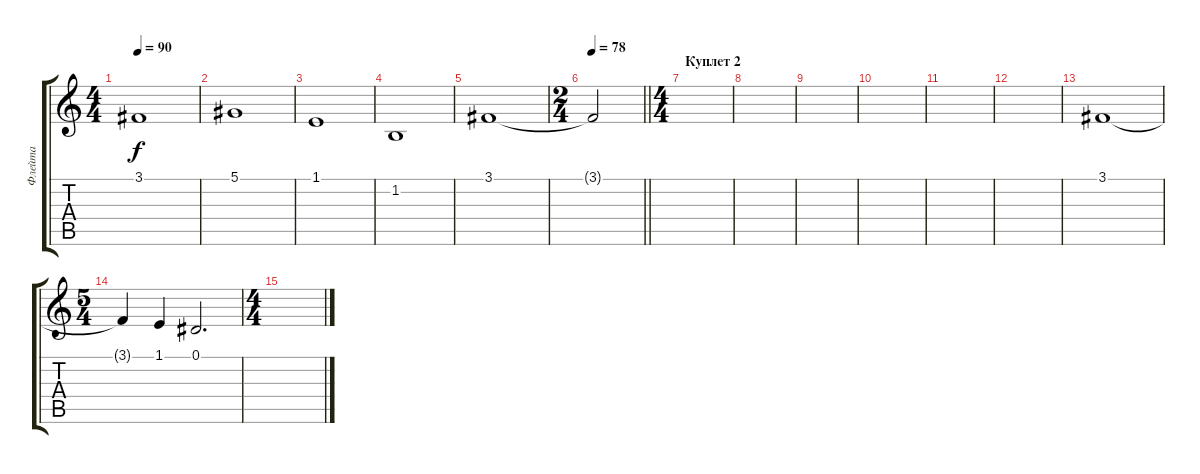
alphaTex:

\track ("Флейта" "Флейта") {instrument recorder}
\staff {score tabs}
\tuning (Eb4 Bb3 Gb3 Db3 Ab2 Eb2) {hide}
\ts (4 4)
\tempo 90
\clef g2
\ks c
3.1.1{dy f} |
5.1.1 |
1.1.1 |
1.2.1 |
3.1.1 |
\ts (2 4)
\tempo 78
\barLineRight lightlight
3.1{t}.2 |
\ts (4 4)
\section ("" "Куплет 2")
|
|
|
|
|
|
3.1.1 |
\ts (5 4)
3.1{t}.4 1.1.4 0.1.2{d} |
\ts (4 4)
